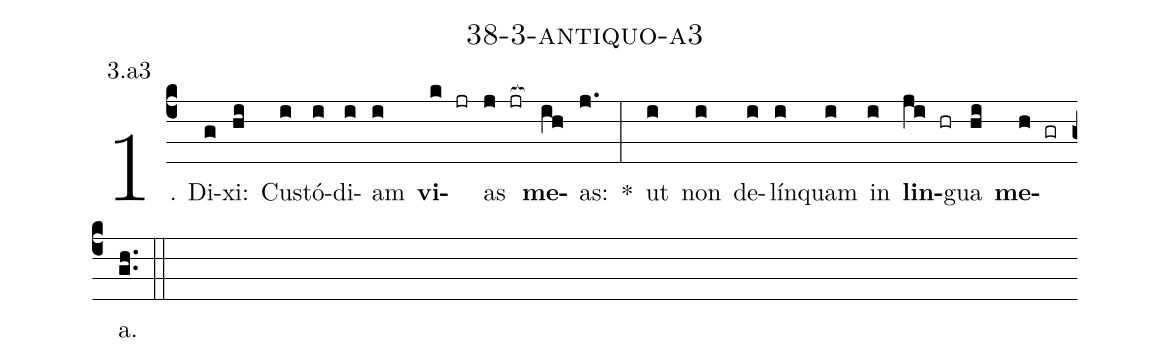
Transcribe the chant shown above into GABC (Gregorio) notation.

name: 38-3-antiquo-a3;
annotation: 3.a3;
%%
(c4)1. Di(g)xi:(hi) Cus(i)tó(i)di(i)am(i) <b>vi</b>(k jr)as(j jr[ocb:1{]) <b>me</b>(ih[ocb:0}])as:(j.) *(:) ut(i) non(i) de(i)lín(i)quam(i) in(i) <b>lin</b>(ji hr)gua(hi) <b>me</b>(h gr)a.(gh..) (::)
